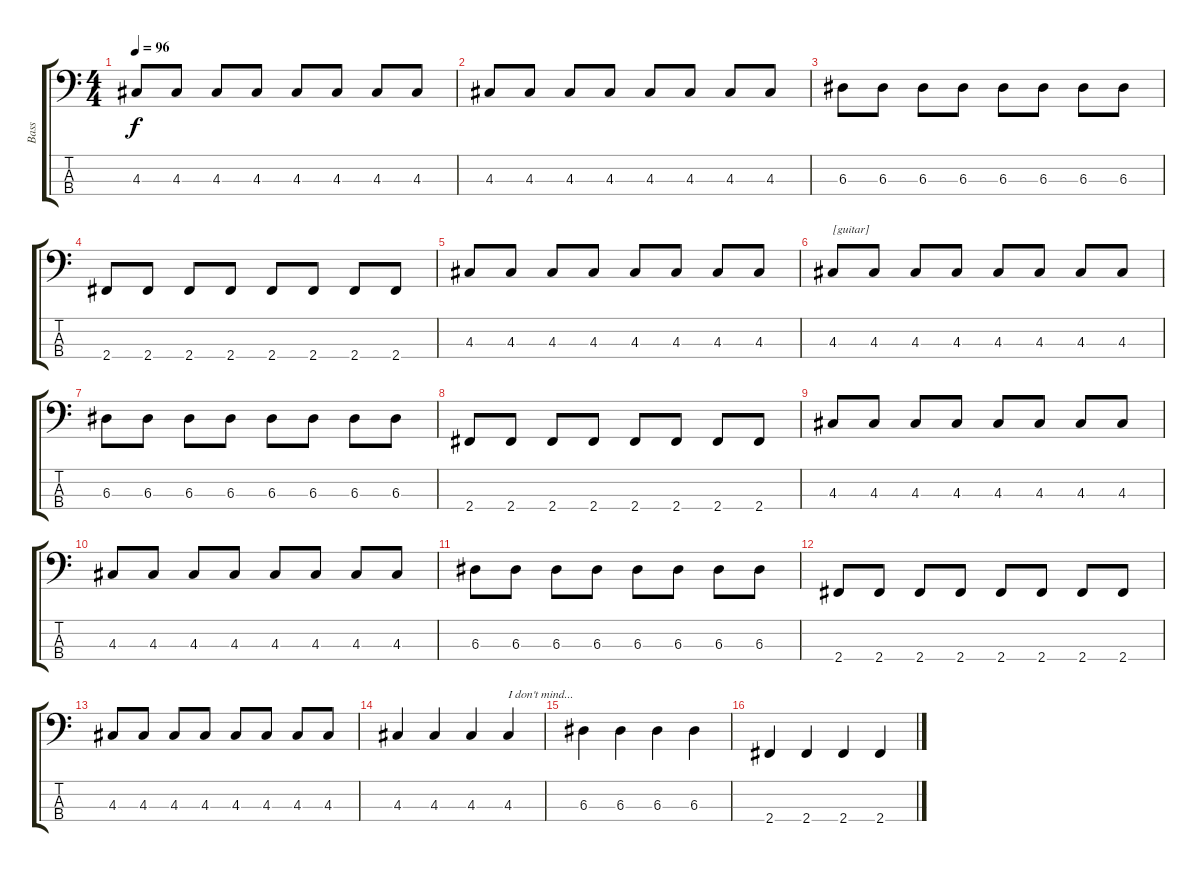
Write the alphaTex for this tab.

\track ("Bass" "Bass") {instrument electricbasspick}
\staff {score tabs}
\tuning (G2 D2 A1 E1) {hide}
\ts (4 4)
\tempo 96
\clef f4
\ks c
4.3.8{dy f} 4.3.8 4.3.8 4.3.8 4.3.8 4.3.8 4.3.8 4.3.8 |
4.3.8 4.3.8 4.3.8 4.3.8 4.3.8 4.3.8 4.3.8 4.3.8 |
6.3.8 6.3.8 6.3.8 6.3.8 6.3.8 6.3.8 6.3.8 6.3.8 |
2.4.8 2.4.8 2.4.8 2.4.8 2.4.8 2.4.8 2.4.8 2.4.8 |
4.3.8 4.3.8 4.3.8 4.3.8 4.3.8 4.3.8 4.3.8 4.3.8 |
4.3.8{txt "[guitar]"} 4.3.8 4.3.8 4.3.8 4.3.8 4.3.8 4.3.8 4.3.8 |
6.3.8 6.3.8 6.3.8 6.3.8 6.3.8 6.3.8 6.3.8 6.3.8 |
2.4.8 2.4.8 2.4.8 2.4.8 2.4.8 2.4.8 2.4.8 2.4.8 |
4.3.8 4.3.8 4.3.8 4.3.8 4.3.8 4.3.8 4.3.8 4.3.8 |
4.3.8 4.3.8 4.3.8 4.3.8 4.3.8 4.3.8 4.3.8 4.3.8 |
6.3.8 6.3.8 6.3.8 6.3.8 6.3.8 6.3.8 6.3.8 6.3.8 |
2.4.8 2.4.8 2.4.8 2.4.8 2.4.8 2.4.8 2.4.8 2.4.8 |
4.3.8 4.3.8 4.3.8 4.3.8 4.3.8 4.3.8 4.3.8 4.3.8 |
4.3.4 4.3.4 4.3.4 4.3.4{txt "I don't mind..."} |
6.3.4 6.3.4 6.3.4 6.3.4 |
2.4.4 2.4.4 2.4.4 2.4.4
